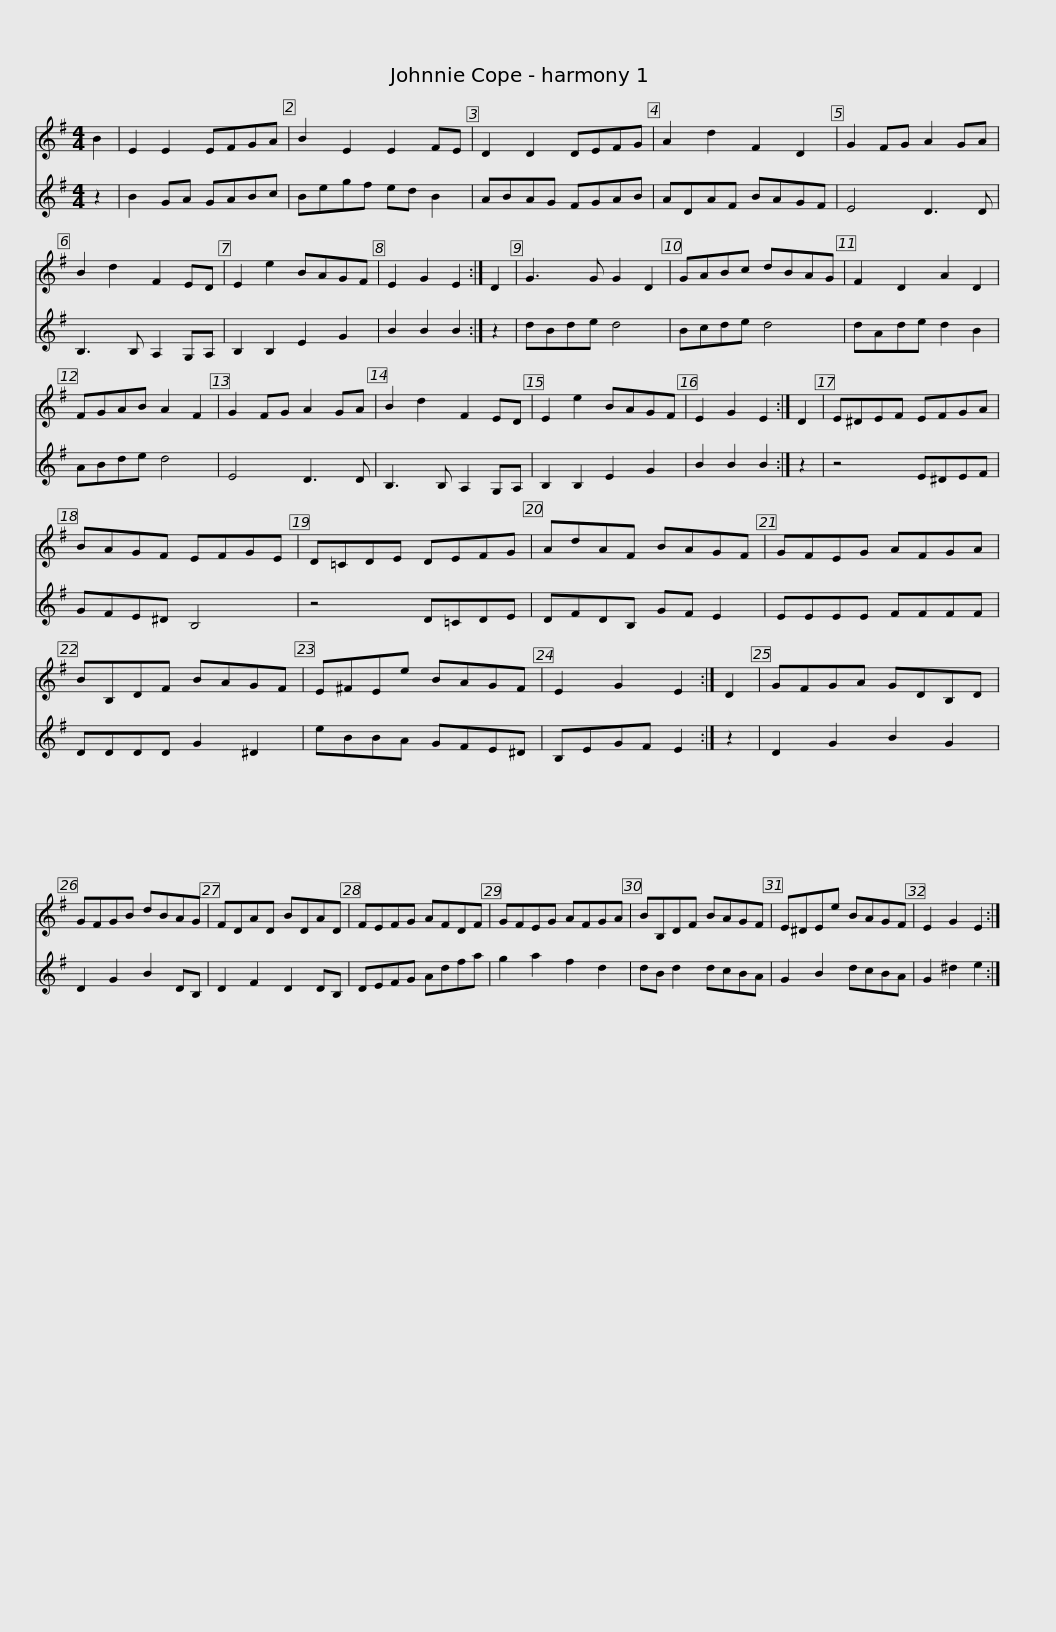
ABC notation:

X:1
%%score 1 2
L:1/8
M:4/4
I:linebreak $
K:Emin
V:1 treble
V:2 treble
V:1
 B2 | E2 E2 EFGA | B2 E2 E2 FE | D2 D2 DEFG | A2 d2 F2 D2 | %5
 G2 FG A2 GA |$ B2 d2 F2 ED | E2 e2 BAGF | E2 G2 E2 :| D2 | %10
 G3 G G2 D2 | GABc dBAG | F2 D2 A2 D2 |$ FGAB A2 F2 | G2 FG A2 GA | %15
 B2 d2 F2 ED | E2 e2 BAGF | E2 G2 E2 :| D2 | E^DEF EFGA |$ %20
 BAGF EFGE | D=CDE DEFG | AdAF BAGF | GFEG AFGA | BB,DF BAGF |$ %25
 E^FEe BAGF | E2 G2 E2 :| D2 | GFGA GDB,D | GFGB dBAG | %30
 FDAD BDAD |$ FEFG AFDF | GFEG AFGA | BB,DF BAGF | E^DEe BAGF | %35
 E2 G2 E2 :| %36
V:2
 z2 | B2 GA GABc | Begf ed B2 | ABAG FGAB | ADAF BAGF | %5
 E4 D3 D |$ B,3 B, A,2 G,A, | B,2 B,2 E2 G2 | B2 B2 B2 :| z2 | %10
 dBde d4 | Bcde d4 | dAde d2 B2 |$ ABde d4 | E4 D3 D | %15
 B,3 B, A,2 G,A, | B,2 B,2 E2 G2 | B2 B2 B2 :| z2 | z4 E^DEF |$ %20
 GFE^D B,4 | z4 D=CDE | DFDB, GF E2 | EEEE FFFF | DDDD G2 ^D2 |$ %25
 eBBA GFE^D | B,EGF E2 :| z2 | D2 G2 B2 G2 | D2 G2 B2 DB, | %30
 D2 F2 D2 DB, |$ DEFG Adfa | g2 a2 f2 d2 | dB d2 dcBA | G2 B2 dcBA | %35
 G2 ^d2 e2 :| %36
